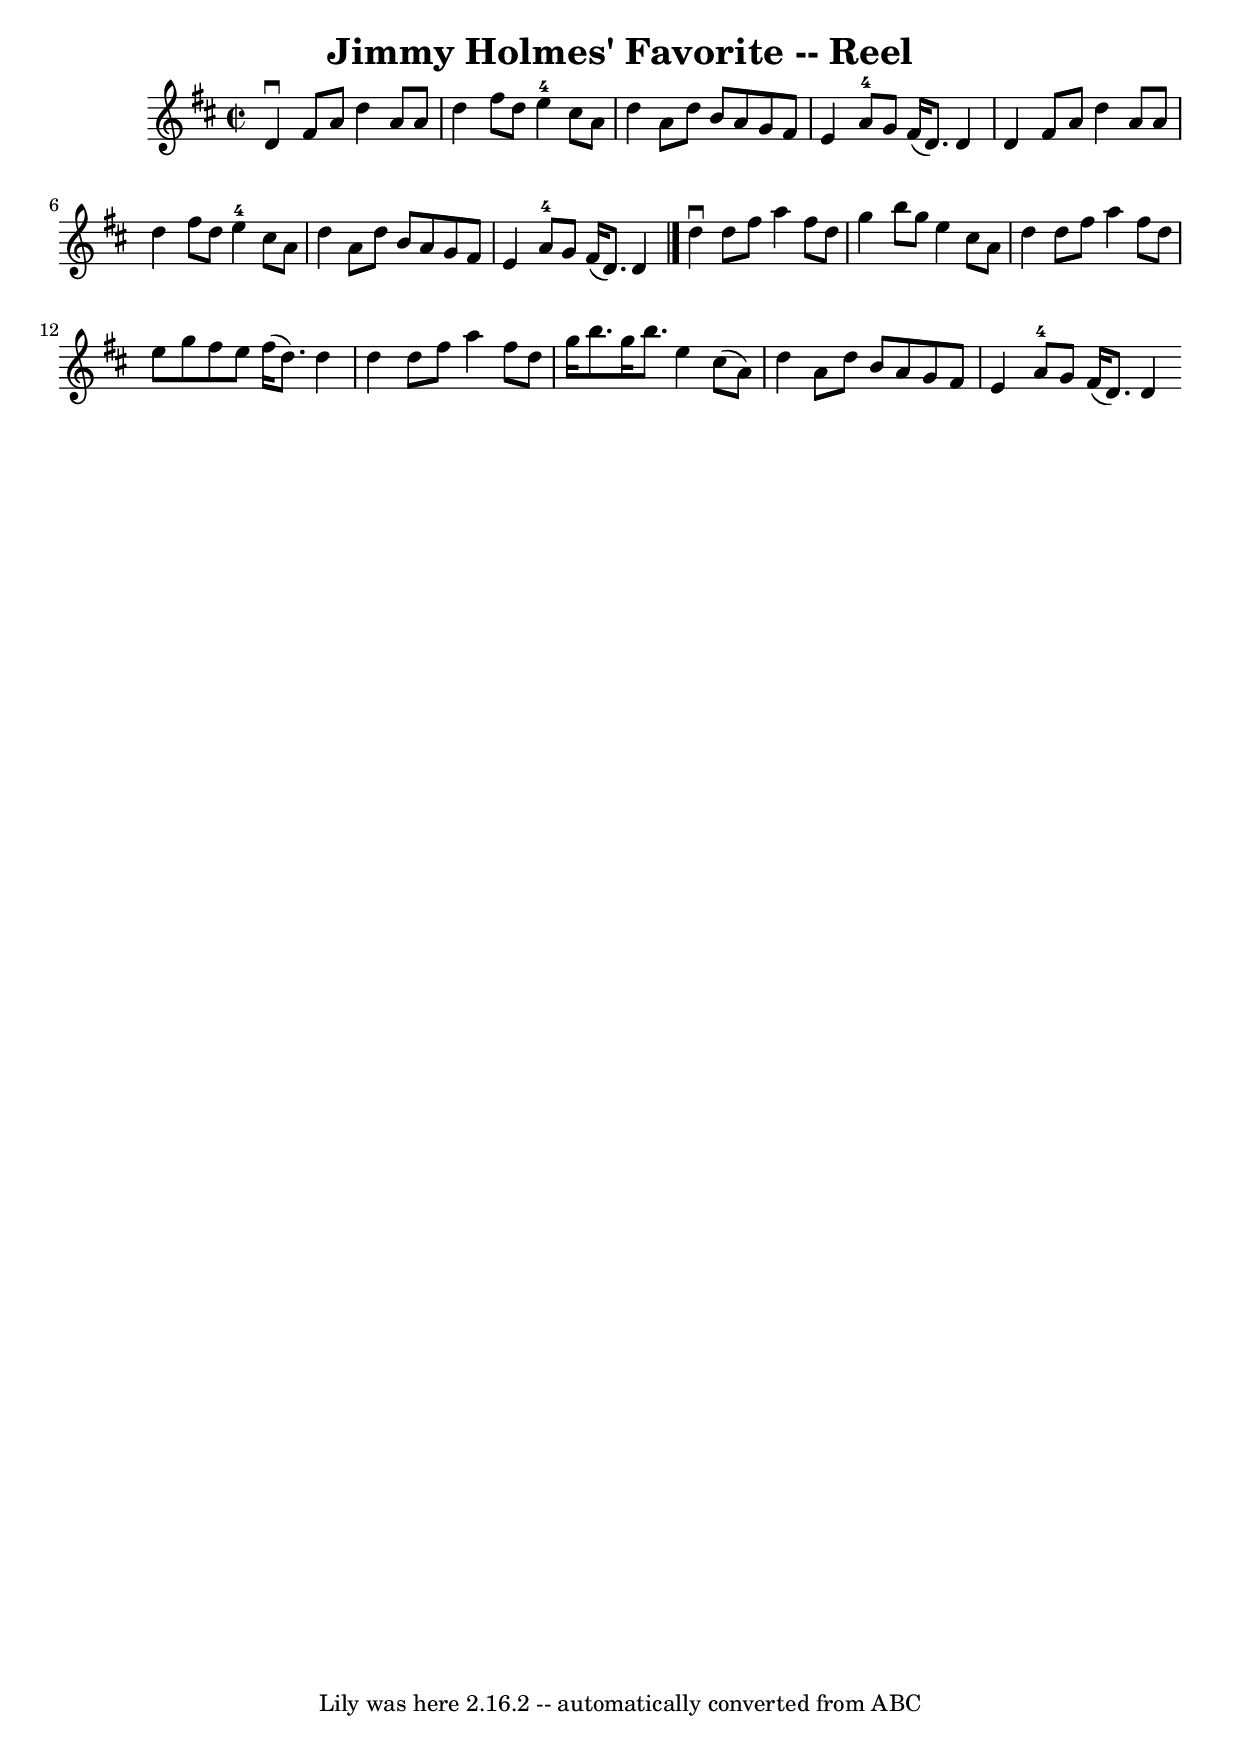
\version "2.16.2"
\include "Mammoth.ily"
\header {
  %% book = "Ryan's Mammoth Collection"
 crossRefNumber = "1"
 footnotes = "\\\\349"
  origin = "SCOTCH"
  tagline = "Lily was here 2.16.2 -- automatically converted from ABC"
  title = "Jimmy Holmes' Favorite -- Reel"

}
voicedefault =  {


  \override Staff.TimeSignature #'style = #'C
  \time 2/2 
  \key d \major d'4^\downbow fs'8 a'8 d''4 a'8 a'8     |
 d''4 fs''8 d''8 e''4-4 cs''8 a'8    |
 d''4 a'8 d''8 b'8 a'8 g'8 fs'8     |
 e'4 a'8-4 g'8 fs'16 (d'8.) d'4     |
 d'4 fs'8 a'8 d''4 a'8 a'8     |
 d''4 fs''8 d''8 e''4-4 cs''8 a'8     |
 d''4 a'8 d''8 b'8 a'8 g'8 fs'8    |
 e'4 a'8-4 g'8 fs'16 (d'8.) d'4    \bar "|." d''4^\downbow d''8 fs''8 a''4 fs''8 d''8     |
 g''4 b''8 g''8 e''4 cs''8 a'8     |
 d''4 d''8 fs''8 a''4 fs''8 d''8     |
 e''8 g''8 fs''8 e''8 fs''16 ( d''8.) d''4     |
 d''4 d''8 fs''8 a''4 fs''8 d''8     |
 g''16 b''8. g''16 b''8. e''4 cs''8 (a'8)   |
 d''4 a'8 d''8 b'8 a'8 g'8 fs'8    |
 e'4 a'8-4 g'8 fs'16 (d'8.) d'4    \bar " |."   

}

\score{
  <<

    \context Staff="default"
    {
      \voicedefault 
      
    }

  >>
  \layout {
    
  }
  \midi {
  }

}
